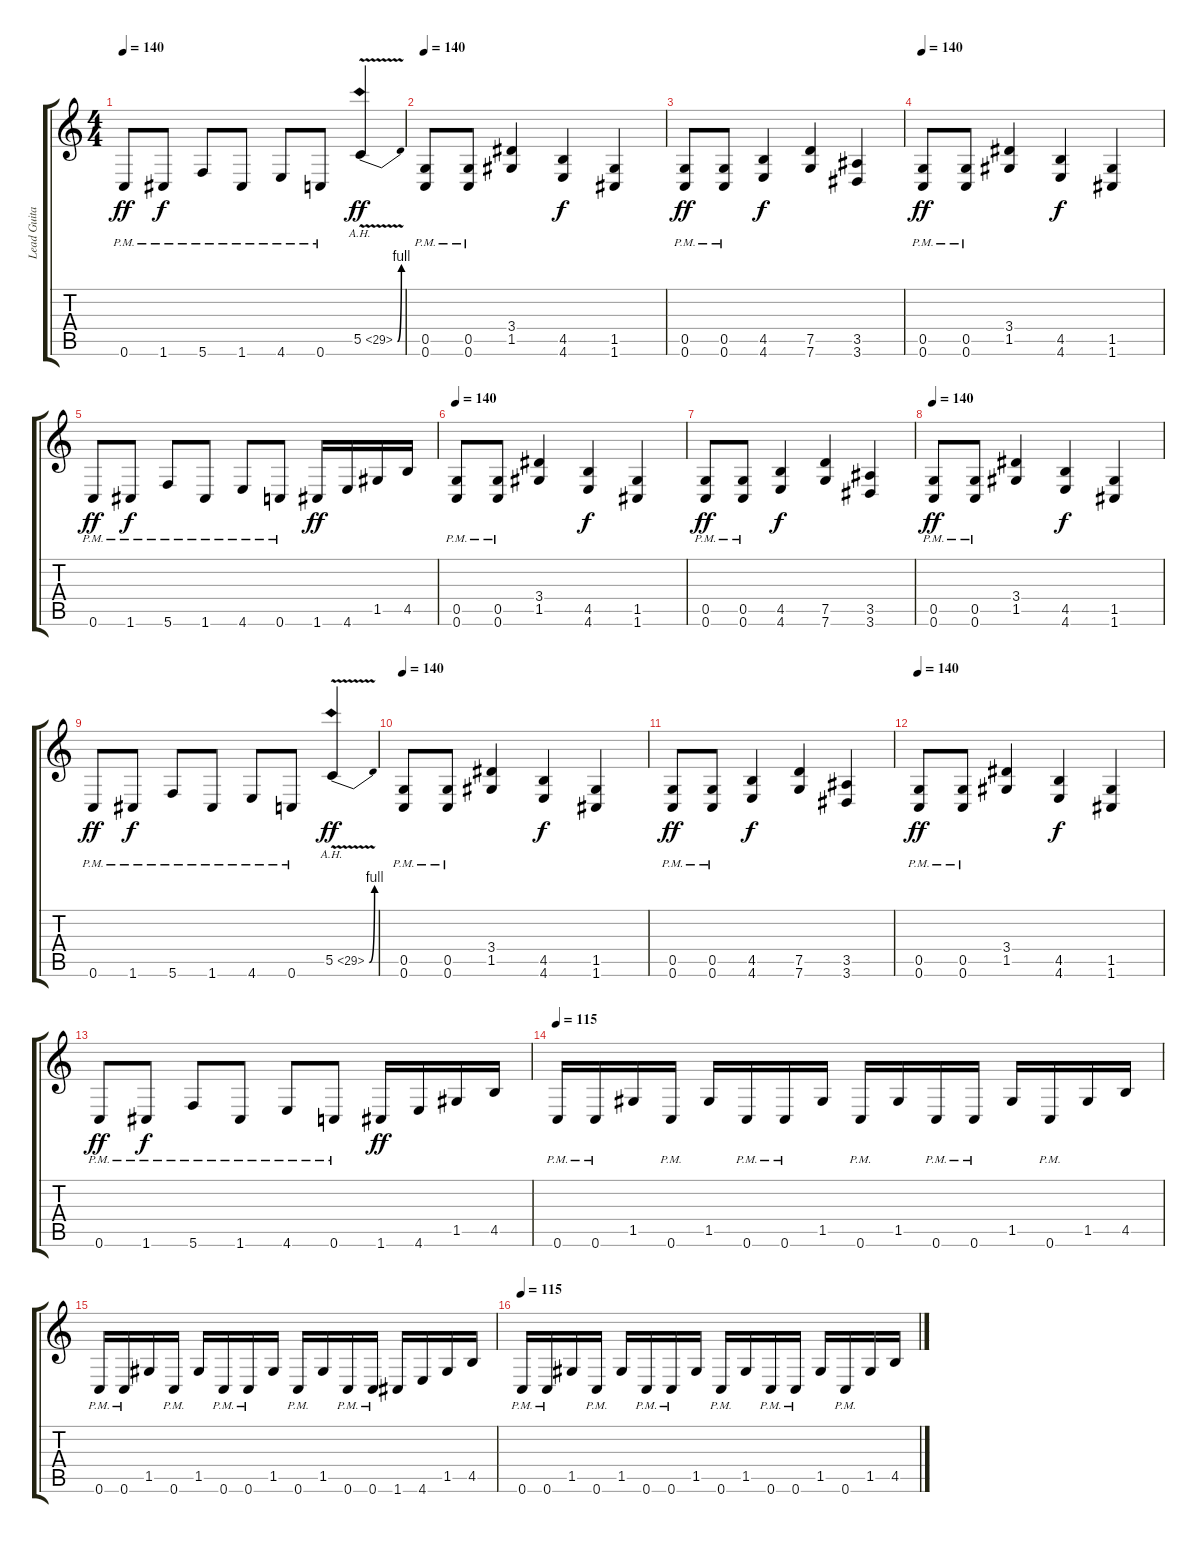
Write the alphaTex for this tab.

\track ("Lead Guitar" "Lead Guita") {instrument distortionguitar}
\staff {score tabs}
\tuning (D4 A3 F3 C3 G2 C2) {hide}
\ts (4 4)
\tempo 140
\clef g2
\ks c
0.6{pm}.8{dy ff} 1.6{pm}.8{dy f} 5.6{pm}.8 1.6{pm}.8 4.6{pm}.8 0.6{pm}.8 5.5{be (bend 0 0 60 4) ah 24 v}.4{dy ff} |
\tempo 140
(0.5{pm} 0.6{pm}).8 (0.5{pm} 0.6{pm}).8 (3.4 1.5).4 (4.5 4.6).4{dy f} (1.5 1.6).4 |
(0.5{pm} 0.6{pm}).8{dy ff} (0.5{pm} 0.6{pm}).8 (4.5 4.6).4{dy f} (7.5 7.6).4 (3.5 3.6).4 |
\tempo 140
(0.5{pm} 0.6{pm}).8{dy ff} (0.5{pm} 0.6{pm}).8 (3.4 1.5).4 (4.5 4.6).4{dy f} (1.5 1.6).4 |
0.6{pm}.8{dy ff} 1.6{pm}.8{dy f} 5.6{pm}.8 1.6{pm}.8 4.6{pm}.8 0.6{pm}.8 1.6.16{dy ff} 4.6.16 1.5.16 4.5.16 |
\tempo 140
(0.5{pm} 0.6{pm}).8 (0.5{pm} 0.6{pm}).8 (3.4 1.5).4 (4.5 4.6).4{dy f} (1.5 1.6).4 |
(0.5{pm} 0.6{pm}).8{dy ff} (0.5{pm} 0.6{pm}).8 (4.5 4.6).4{dy f} (7.5 7.6).4 (3.5 3.6).4 |
\tempo 140
(0.5{pm} 0.6{pm}).8{dy ff} (0.5{pm} 0.6{pm}).8 (3.4 1.5).4 (4.5 4.6).4{dy f} (1.5 1.6).4 |
0.6{pm}.8{dy ff} 1.6{pm}.8{dy f} 5.6{pm}.8 1.6{pm}.8 4.6{pm}.8 0.6{pm}.8 5.5{be (bend 0 0 60 4) ah 24 v}.4{dy ff} |
\tempo 140
(0.5{pm} 0.6{pm}).8 (0.5{pm} 0.6{pm}).8 (3.4 1.5).4 (4.5 4.6).4{dy f} (1.5 1.6).4 |
(0.5{pm} 0.6{pm}).8{dy ff} (0.5{pm} 0.6{pm}).8 (4.5 4.6).4{dy f} (7.5 7.6).4 (3.5 3.6).4 |
\tempo 140
(0.5{pm} 0.6{pm}).8{dy ff} (0.5{pm} 0.6{pm}).8 (3.4 1.5).4 (4.5 4.6).4{dy f} (1.5 1.6).4 |
0.6{pm}.8{dy ff} 1.6{pm}.8{dy f} 5.6{pm}.8 1.6{pm}.8 4.6{pm}.8 0.6{pm}.8 1.6.16{dy ff} 4.6.16 1.5.16 4.5.16 |
\tempo 115
0.6{pm}.16 0.6{pm}.16 1.5.16 0.6{pm}.16 1.5.16 0.6{pm}.16 0.6{pm}.16 1.5.16 0.6{pm}.16 1.5.16 0.6{pm}.16 0.6{pm}.16 1.5.16 0.6{pm}.16 1.5.16 4.5.16 |
0.6{pm}.16 0.6{pm}.16 1.5.16 0.6{pm}.16 1.5.16 0.6{pm}.16 0.6{pm}.16 1.5.16 0.6{pm}.16 1.5.16 0.6{pm}.16 0.6{pm}.16 1.6.16 4.6.16 1.5.16 4.5.16 |
\tempo 115
0.6{pm}.16 0.6{pm}.16 1.5.16 0.6{pm}.16 1.5.16 0.6{pm}.16 0.6{pm}.16 1.5.16 0.6{pm}.16 1.5.16 0.6{pm}.16 0.6{pm}.16 1.5.16 0.6{pm}.16 1.5.16 4.5.16
